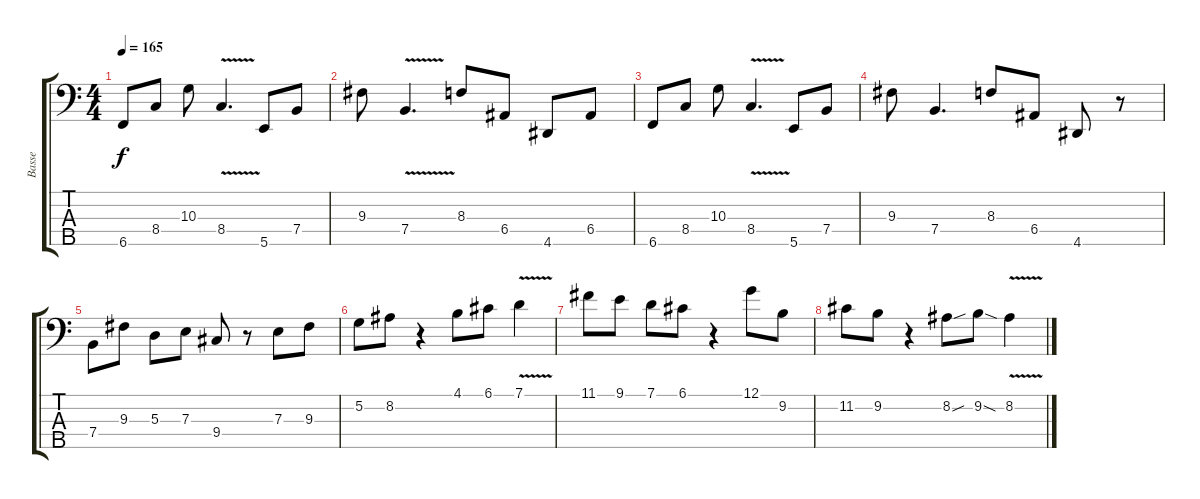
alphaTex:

\track ("Basse" "Basse") {instrument electricbasspick}
\staff {score tabs}
\tuning (G2 D2 A1 E1 B0) {hide}
\ts (4 4)
\tempo 165
\clef f4
\ks c
6.5.8{dy f} 8.4.8 10.3.8 8.4{v}.4{d} 5.5.8 7.4.8 |
9.3.8 7.4{v}.4{d} 8.3.8 6.4.8 4.5.8 6.4.8 |
6.5.8 8.4.8 10.3.8 8.4{v}.4{d} 5.5.8 7.4.8 |
9.3.8 7.4.4{d} 8.3.8 6.4.8 4.5.8 r.8 |
7.4.8 9.3.8 5.3.8 7.3.8 9.4.8 r.8 7.3.8 9.3.8 |
5.2.8 8.2.8 r.4 4.1.8 6.1.8 7.1{v}.4 |
11.1.8 9.1.8 7.1.8 6.1.8 r.4 12.1.8 9.2.8 |
11.2.8 9.2.8 r.4 8.2{sou}.8 9.2{sod}.8 8.2{v}.4
